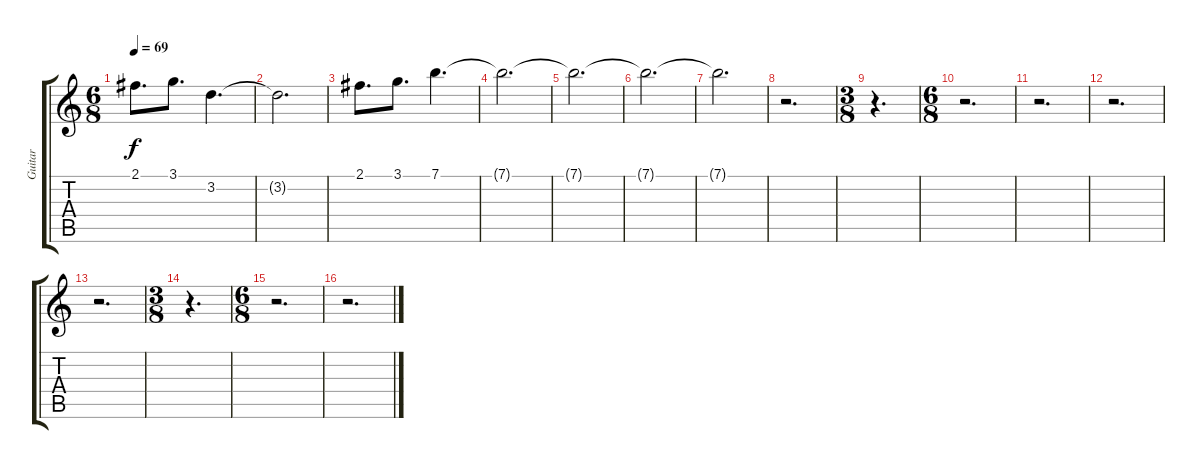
\track ("Guitar " "Guitar ") {instrument distortionguitar}
\staff {score tabs}
\tuning (E4 B3 G3 D3 A2 E2) {hide}
\ts (6 8)
\tempo 69
\clef g2
\ks c
2.1.8{d dy f} 3.1.8{d} 3.2.4{d} |
3.2{t}.2{d} |
2.1.8{d} 3.1.8{d} 7.1.4{d} |
7.1{t}.2{d} |
7.1{t}.2{d} |
7.1{t}.2{d} |
7.1{t}.2{d} |
r.2{d} |
\ts (3 8)
r.4{d} |
\ts (6 8)
r.2{d} |
r.2{d} |
r.2{d} |
r.2{d} |
\ts (3 8)
r.4{d} |
\ts (6 8)
r.2{d} |
r.2{d}
